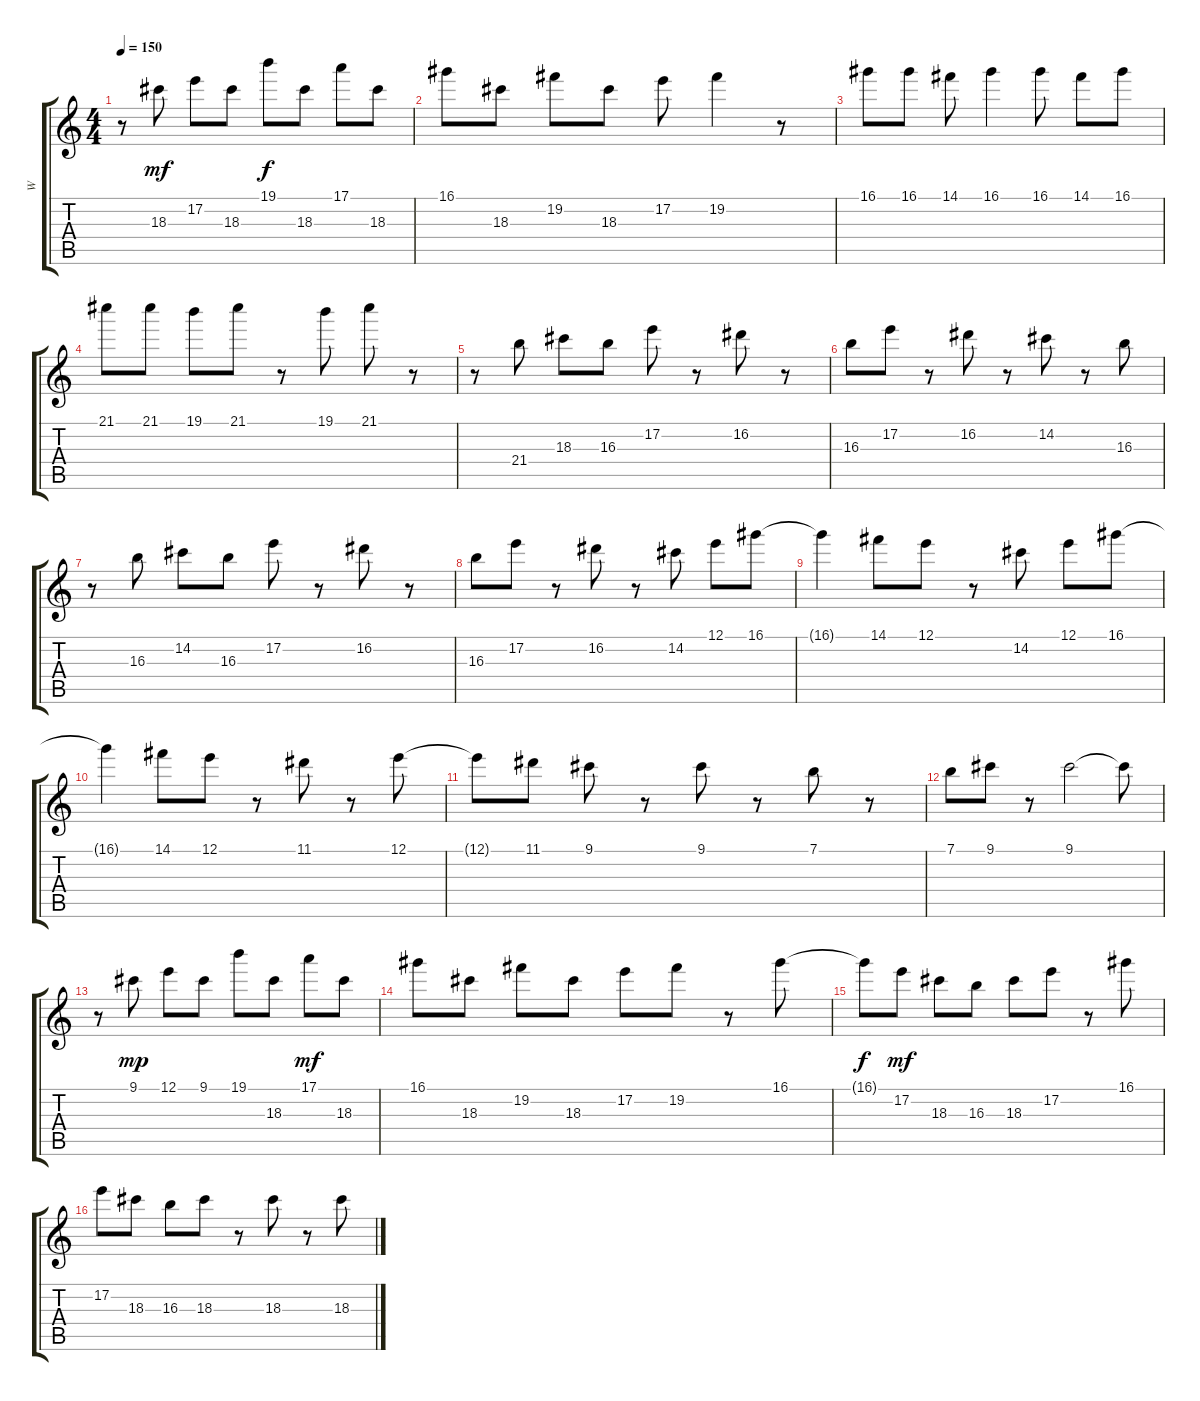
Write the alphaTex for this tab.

\track ("W" "W") {instrument distortionguitar}
\staff {score tabs}
\tuning (E4 B3 G3 D3 A2 E2) {hide}
\ts (4 4)
\tempo 150
\clef g2
\ks c
r.8{dy mf} 18.3.8 17.2.8 18.3.8 19.1.8{dy f} 18.3.8 17.1.8 18.3.8 |
16.1.8 18.3.8 19.2.8 18.3.8 17.2.8 19.2.4 r.8 |
16.1.8 16.1.8 14.1.8 16.1.4 16.1.8 14.1.8 16.1.8 |
21.1.8 21.1.8 19.1.8 21.1.8 r.8 19.1.8 21.1.8 r.8 |
r.8 21.4.8 18.3.8 16.3.8 17.2.8 r.8 16.2.8 r.8 |
16.3.8 17.2.8 r.8 16.2.8 r.8 14.2.8 r.8 16.3.8 |
r.8 16.3.8 14.2.8 16.3.8 17.2.8 r.8 16.2.8 r.8 |
16.3.8 17.2.8 r.8 16.2.8 r.8 14.2.8 12.1.8 16.1.8 |
16.1{t}.4 14.1.8 12.1.8 r.8 14.2.8 12.1.8 16.1.8 |
16.1{t}.4 14.1.8 12.1.8 r.8 11.1.8 r.8 12.1.8 |
12.1{t}.8 11.1.8 9.1.8 r.8 9.1.8 r.8 7.1.8 r.8 |
7.1.8 9.1.8 r.8 9.1.2 9.1{t}.8 |
r.8 9.1.8{dy mp} 12.1.8 9.1.8 19.1.8 18.3.8 17.1.8{dy mf} 18.3.8 |
16.1.8 18.3.8 19.2.8 18.3.8 17.2.8 19.2.8 r.8 16.1.8 |
16.1{t}.8{dy f} 17.2.8{dy mf} 18.3.8 16.3.8 18.3.8 17.2.8 r.8 16.1.8 |
17.2.8 18.3.8 16.3.8 18.3.8 r.8 18.3.8 r.8 18.3.8
